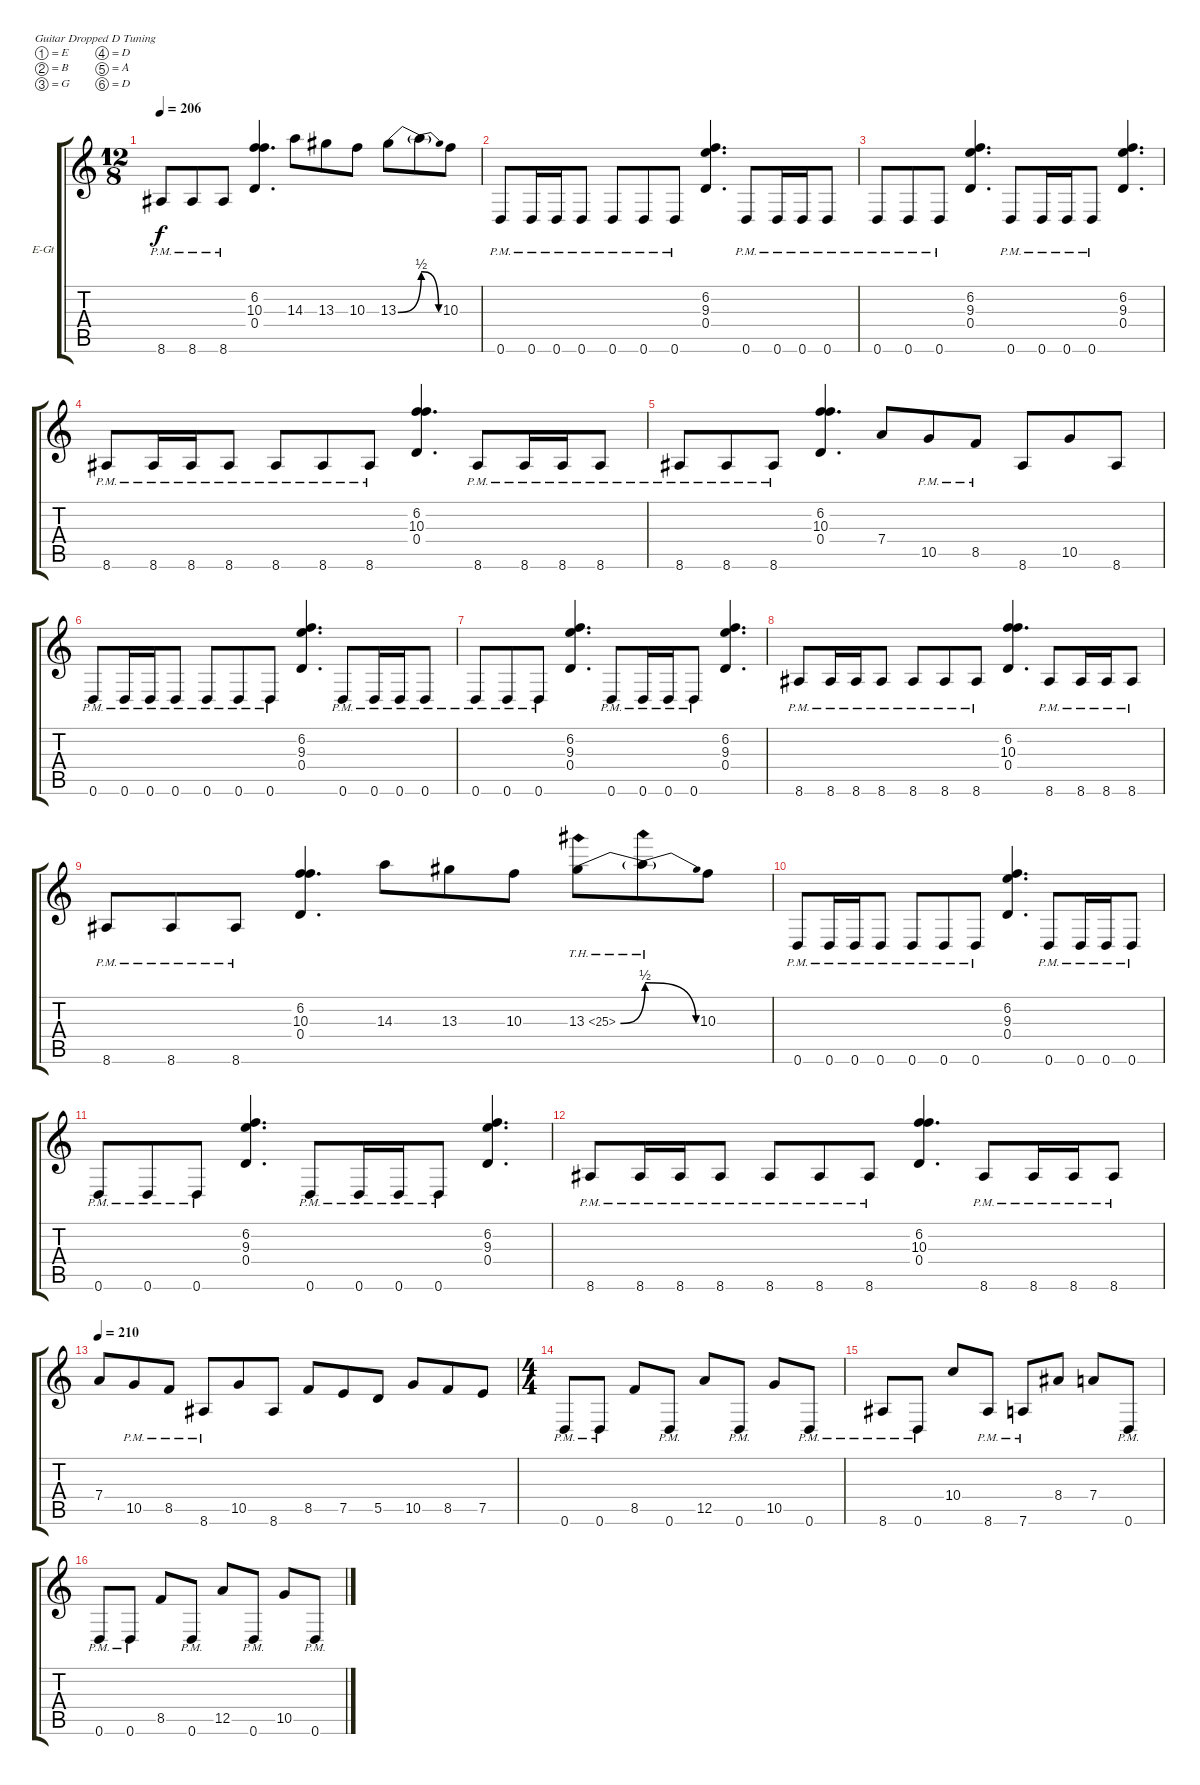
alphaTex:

\bracketExtendMode groupsimilarinstruments
\firstSystemTrackNameOrientation horizontal
\otherSystemsTrackNameOrientation horizontal
\track ("Guitar" "E-Gt") {instrument overdrivenguitar}
\staff {score tabs}
\tuning (E4 B3 G3 D3 A2 D2)
\ts (12 8)
\tempo 206
\clef g2
\ks c
8.6{pm}.8{dy f} 8.6{pm}.8 8.6{pm}.8 (10.3 6.2 0.4).4{d} 14.3.8 13.3.8 10.3.8 13.3{be (bend 0 0 60 2)}.8 13.3{be (release 0 2 60 0) t}.8 10.3.8 |
0.6{pm}.8 0.6{pm}.16 0.6{pm}.16 0.6{pm}.8 0.6{pm}.8 0.6{pm}.8 0.6{pm}.8 (0.4 9.3 6.2).4{d} 0.6{pm}.8 0.6{pm}.16 0.6{pm}.16 0.6{pm}.8 |
0.6{pm}.8 0.6{pm}.8 0.6{pm}.8 (9.3 6.2 0.4).4{d} 0.6{pm}.8 0.6{pm}.16 0.6{pm}.16 0.6{pm}.8 (9.3 6.2 0.4).4{d} |
8.6{pm}.8 8.6{pm}.16 8.6{pm}.16 8.6{pm}.8 8.6{pm}.8 8.6{pm}.8 8.6{pm}.8 (0.4 10.3 6.2).4{d} 8.6{pm}.8 8.6{pm}.16 8.6{pm}.16 8.6{pm}.8 |
8.6{pm}.8 8.6{pm}.8 8.6{pm}.8 (10.3 6.2 0.4).4{d} 7.4.8 10.5{pm}.8 8.5{pm}.8 8.6.8 10.5.8 8.6.8 |
0.6{pm}.8 0.6{pm}.16 0.6{pm}.16 0.6{pm}.8 0.6{pm}.8 0.6{pm}.8 0.6{pm}.8 (0.4 9.3 6.2).4{d} 0.6{pm}.8 0.6{pm}.16 0.6{pm}.16 0.6{pm}.8 |
0.6{pm}.8 0.6{pm}.8 0.6{pm}.8 (9.3 6.2 0.4).4{d} 0.6{pm}.8 0.6{pm}.16 0.6{pm}.16 0.6{pm}.8 (9.3 6.2 0.4).4{d} |
8.6{pm}.8 8.6{pm}.16 8.6{pm}.16 8.6{pm}.8 8.6{pm}.8 8.6{pm}.8 8.6{pm}.8 (0.4 10.3 6.2).4{d} 8.6{pm}.8 8.6{pm}.16 8.6{pm}.16 8.6{pm}.8 |
8.6{pm}.8 8.6{pm}.8 8.6{pm}.8 (10.3 6.2 0.4).4{d} 14.3.8 13.3.8 10.3.8 13.3{be (bend 0 0 60 2) th 12}.8 13.3{be (release 0 2 60 0) th 12 t}.8 10.3.8 |
0.6{pm}.8 0.6{pm}.16 0.6{pm}.16 0.6{pm}.8 0.6{pm}.8 0.6{pm}.8 0.6{pm}.8 (0.4 9.3 6.2).4{d} 0.6{pm}.8 0.6{pm}.16 0.6{pm}.16 0.6{pm}.8 |
0.6{pm}.8 0.6{pm}.8 0.6{pm}.8 (9.3 6.2 0.4).4{d} 0.6{pm}.8 0.6{pm}.16 0.6{pm}.16 0.6{pm}.8 (9.3 6.2 0.4).4{d} |
8.6{pm}.8 8.6{pm}.16 8.6{pm}.16 8.6{pm}.8 8.6{pm}.8 8.6{pm}.8 8.6{pm}.8 (0.4 10.3 6.2).4{d} 8.6{pm}.8 8.6{pm}.16 8.6{pm}.16 8.6{pm}.8 |
\tempo 210
7.4.8 10.5{pm}.8 8.5{pm}.8 8.6{pm}.8 10.5.8 8.6.8 8.5.8 7.5.8 5.5.8 10.5.8 8.5.8 7.5.8 |
\ts (4 4)
0.6{pm}.8 0.6{pm}.8 8.5.8 0.6{pm}.8 12.5.8 0.6{pm}.8 10.5.8 0.6{pm}.8 |
8.6{pm}.8 0.6{pm}.8 10.4.8 8.6{pm}.8 7.6{pm}.8 8.4.8 7.4.8 0.6{pm}.8 |
0.6{pm}.8 0.6{pm}.8 8.5.8 0.6{pm}.8 12.5.8 0.6{pm}.8 10.5.8 0.6{pm}.8
